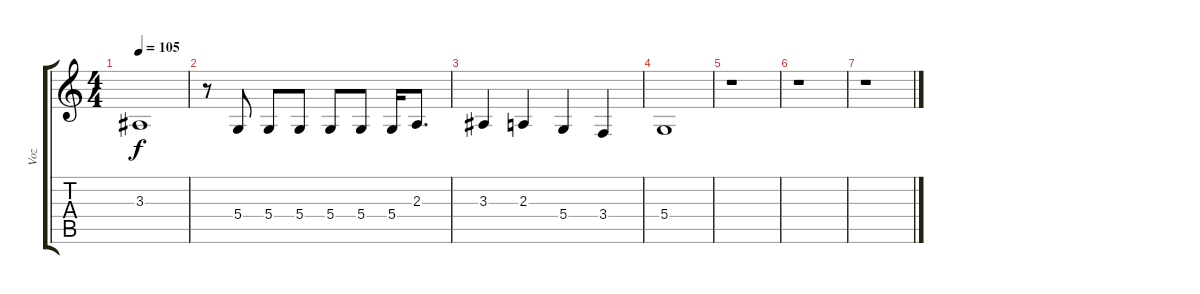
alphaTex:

\track ("Voz" "Voz") {instrument synthbrass1}
\staff {score tabs}
\tuning (E4 B3 G3 D3 A2 E2) {hide}
\ts (4 4)
\tempo 105
\clef g2
\ks c
3.3{t}.1{dy f} |
r.8 5.4.8 5.4.8 5.4.8 5.4.8 5.4.8 5.4.16 2.3.8{d} |
3.3.4 2.3.4 5.4.4 3.4.4 |
5.4.1 |
r.1 |
r.1 |
r.1
